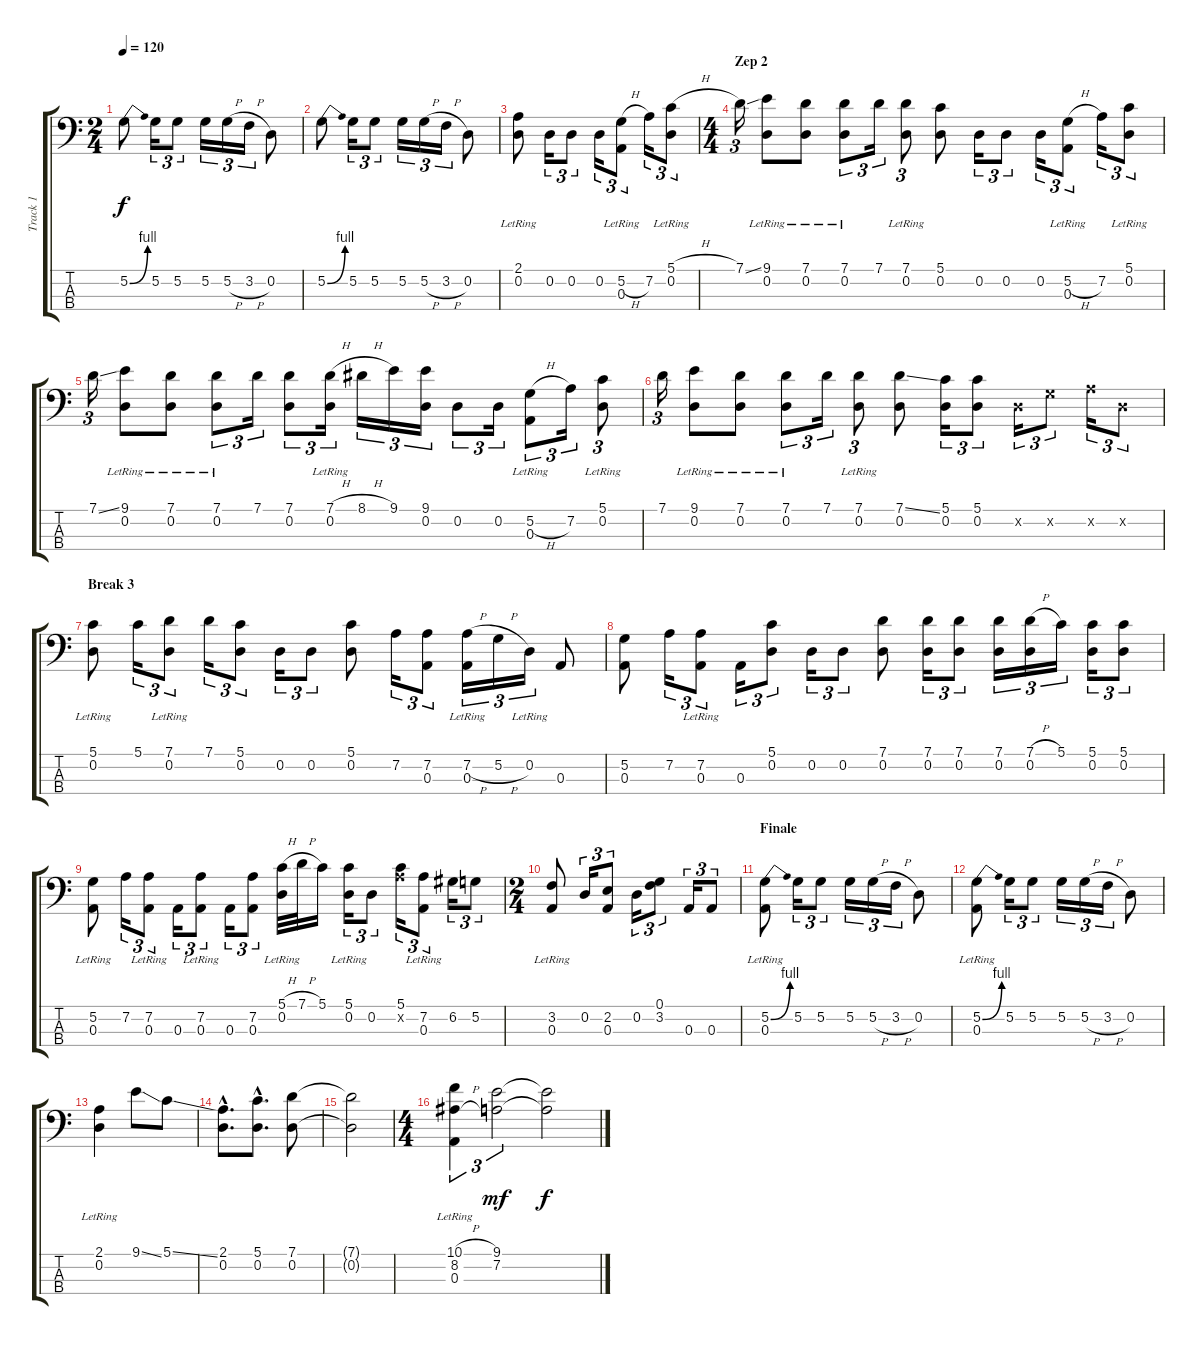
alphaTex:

\track ("Track 1" "Track 1") {instrument electricbassfinger}
\staff {score tabs}
\tuning (G2 D2 A1 E1) {hide}
\ts (2 4)
\tempo 120
\clef f4
\ks c
5.2{be (bend 0 0 60 4)}.8{dy f} 5.2.16{tu (3 2)} 5.2.8{tu (3 2)} 5.2.16{tu (3 2)} 5.2{h}.16{tu (3 2)} 3.2{h}.16{tu (3 2)} 0.2.8 |
5.2{be (bend 0 0 60 4)}.8 5.2.16{tu (3 2)} 5.2.8{tu (3 2)} 5.2.16{tu (3 2)} 5.2{h}.16{tu (3 2)} 3.2{h}.16{tu (3 2)} 0.2.8 |
(2.1{lr} 0.2).8 0.2.16{tu (3 2)} 0.2.8{tu (3 2)} 0.2.16{tu (3 2)} (5.2{h} 0.3{lr}).8{tu (3 2)} 7.2.16{tu (3 2)} (5.1{h} 0.2{lr}).8{tu (3 2)} |
\ts (4 4)
\section ("" "Zep 2")
7.1{ss}.16{tu (3 2)} (9.1 0.2{lr}).8 (7.1 0.2{lr}).8 (7.1 0.2{lr}).8{tu (3 2)} 7.1.16{tu (3 2)} (7.1 0.2{lr}).8{tu (3 2)} (5.1 0.2).8 0.2.16{tu (3 2)} 0.2.8{tu (3 2)} 0.2.16{tu (3 2)} (5.2{h} 0.3{lr}).8{tu (3 2)} 7.2.16{tu (3 2)} (5.1 0.2{lr}).8{tu (3 2)} |
7.1{ss}.16{tu (3 2)} (9.1 0.2{lr}).8 (7.1 0.2{lr}).8 (7.1 0.2{lr}).8{tu (3 2)} 7.1.16{tu (3 2)} (7.1 0.2).8{tu (3 2)} (7.1{h} 0.2{lr}).16{tu (3 2)} 8.1{h}.16{tu (3 2)} 9.1.16{tu (3 2)} (9.1 0.2).16{tu (3 2)} 0.2.8{tu (3 2)} 0.2.16{tu (3 2)} (5.2{h} 0.3{lr}).8{tu (3 2)} 7.2.16{tu (3 2)} (5.1 0.2{lr}).8{tu (3 2)} |
7.1.16{tu (3 2)} (9.1 0.2{lr}).8 (7.1 0.2{lr}).8 (7.1 0.2{lr}).8{tu (3 2)} 7.1.16{tu (3 2)} (7.1 0.2{lr}).8{tu (3 2)} (7.1{ss} 0.2).8 (5.1 0.2).16{tu (3 2)} (5.1 0.2).8{tu (3 2)} 0.2{x}.16{tu (3 2)} 5.2{x}.8{tu (3 2)} 7.2{x}.16{tu (3 2)} 0.2{x}.8{tu (3 2)} |
\section ("" "Break 3")
(5.1 0.2{lr}).8 5.1.16{tu (3 2)} (7.1 0.2{lr}).8{tu (3 2)} 7.1.16{tu (3 2)} (5.1 0.2).8{tu (3 2)} 0.2.16{tu (3 2)} 0.2.8{tu (3 2)} (5.1 0.2).8 7.2.16{tu (3 2)} (7.2 0.3).8{tu (3 2)} (7.2{h} 0.3{lr}).16{tu (3 2)} 5.2{h}.16{tu (3 2)} 0.2{lr}.16{tu (3 2)} 0.3.8 |
(5.2 0.3).8 7.2.16{tu (3 2)} (7.2{lr} 0.3).8{tu (3 2)} 0.3.16{tu (3 2)} (5.1 0.2).8{tu (3 2)} 0.2.16{tu (3 2)} 0.2.8{tu (3 2)} (7.1 0.2).8 (7.1 0.2).16{tu (3 2)} (7.1 0.2).8{tu (3 2)} (7.1 0.2).16{tu (3 2)} (7.1{h} 0.2).16{tu (3 2)} 5.1.16{tu (3 2)} (5.1 0.2).16{tu (3 2)} (5.1 0.2).8{tu (3 2)} |
(5.2 0.3{lr}).8 7.2.16{tu (3 2)} (7.2{lr} 0.3).8{tu (3 2)} 0.3.16{tu (3 2)} (7.2{lr} 0.3).8{tu (3 2)} 0.3.16{tu (3 2)} (7.2 0.3).8{tu (3 2)} (5.1{h} 0.2{lr}).32 7.1{h}.32 5.1.16 (5.1{lr} 0.2).16{tu (3 2)} 0.2.8{tu (3 2)} (5.1 7.2{x}).16{tu (3 2)} (7.2 0.3{lr}).8{tu (3 2)} 6.2.16{tu (3 2)} 5.2.8{tu (3 2)} |
\ts (2 4)
(3.2 0.3{lr}).8 0.2.16{tu (3 2)} (2.2 0.3).8{tu (3 2)} 0.2.16{tu (3 2)} (0.1 3.2).8{tu (3 2)} 0.3.16{tu (3 2)} 0.3.8{tu (3 2)} |
\section ("" "Finale")
(5.2{be (bend 0 0 60 4)} 0.3{lr}).8 5.2.16{tu (3 2)} 5.2.8{tu (3 2)} 5.2.16{tu (3 2)} 5.2{h}.16{tu (3 2)} 3.2{h}.16{tu (3 2)} 0.2.8 |
(5.2{be (bend 0 0 60 4)} 0.3{lr}).8 5.2.16{tu (3 2)} 5.2.8{tu (3 2)} 5.2.16{tu (3 2)} 5.2{h}.16{tu (3 2)} 3.2{h}.16{tu (3 2)} 0.2.8 |
(2.1 0.2{lr}).4 9.1{ss}.8 5.1{ss}.8 |
(2.1{hac} 0.2{hac}).8{d} (5.1{hac} 0.2{hac}).8{d} (7.1 0.2).8 |
(7.1{t} 0.2{t}).2 |
\ts (4 4)
(10.1{h} 8.2{h} 0.3{lr}).4{tu (3 2)} (9.1 7.2).2{tu (3 2) dy mf} (9.1{t} 7.2{t}).2{dy f}
